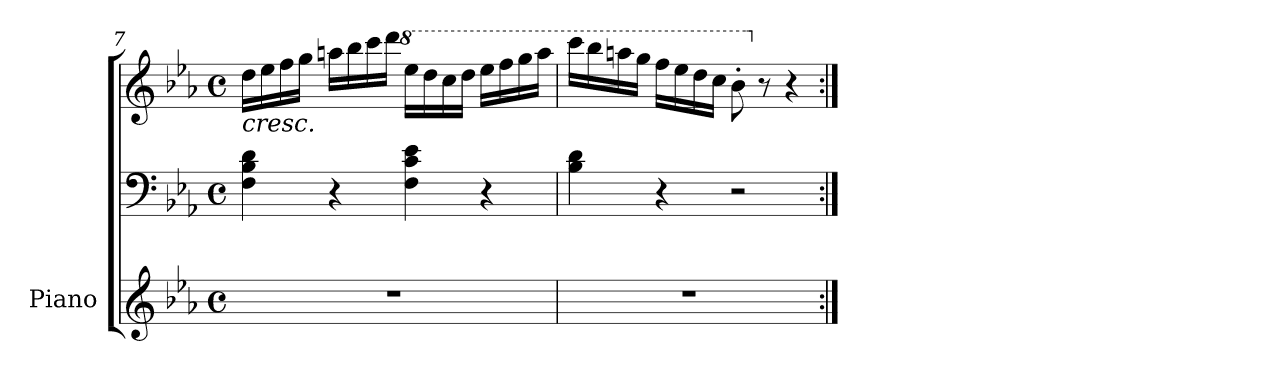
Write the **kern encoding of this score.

**kern	**kern	**kern
*part1	*part1	*part1
*staff3	*staff2	*staff1
*I"Piano	*	*
*I'Pno	*	*
!!LO:LB:g=z
*clefG2	*clefF4	*clefG2
*k[b-e-a-]	*k[b-e-a-]	*k[b-e-a-]
*M4/4	*M4/4	*M4/4
*met(c)	*met(c)	*met(c)
=7	=7	=7
!	!	!LO:TX:b:i:t=cresc.
1r	4F\ 4B-\ 4d\	16dd\LL
.	.	16ee-\
.	.	16ff\
.	.	16gg\JJ
.	4r	16aan\LL
.	.	16bb-\
.	.	16ccc\
.	.	16ddd\JJ
*	*	*8va
.	4F\ 4c\ 4e-\	16eee-\LL
.	.	16ddd\
.	.	16ccc\
.	.	16ddd\JJ
.	4r	16eee-\LL
.	.	16fff\
.	.	16ggg\
.	.	16aaa\JJ
=8	=8	=8
1r	4B-\ 4d\	16cccc\LL
.	.	16bbb-\
.	.	16aaan\
.	.	16ggg\JJ
.	4r	16fff\LL
.	.	16eee-\
.	.	16ddd\
.	.	16ccc\JJ
.	2r	8bb-'\
*	*	*X8va
.	.	8r
.	.	4r
=:|!	=:|!	=:|!
*-	*-	*-
